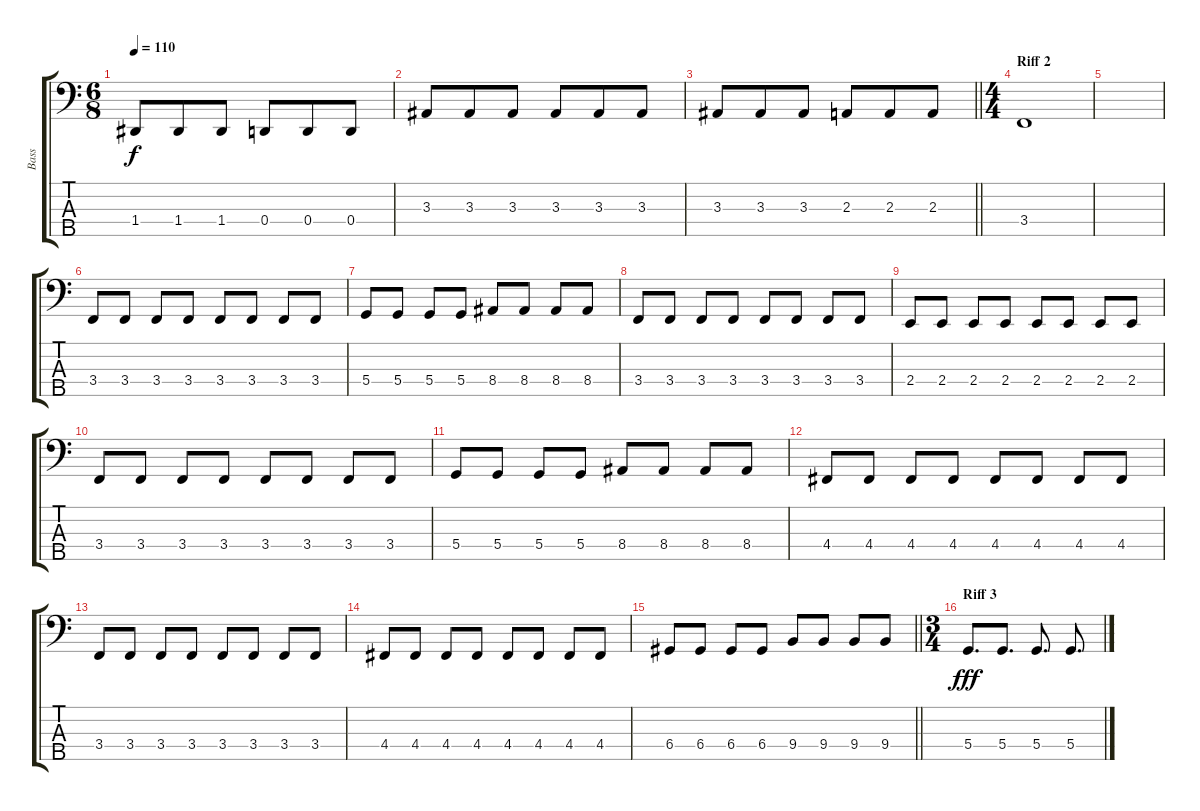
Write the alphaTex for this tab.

\track ("Bass" "Bass") {instrument electricbassfinger}
\staff {score tabs}
\tuning (F2 C2 G1 D1 A0) {hide}
\ts (6 8)
\tempo 110
\clef f4
\ks c
1.4.8{dy f} 1.4.8 1.4.8 0.4.8 0.4.8 0.4.8 |
3.3.8 3.3.8 3.3.8 3.3.8 3.3.8 3.3.8 |
\barLineRight lightlight
3.3.8 3.3.8 3.3.8 2.3.8 2.3.8 2.3.8 |
\ts (4 4)
\section ("" "Riff 2")
3.4.1 |
|
3.4.8 3.4.8 3.4.8 3.4.8 3.4.8 3.4.8 3.4.8 3.4.8 |
5.4.8 5.4.8 5.4.8 5.4.8 8.4.8 8.4.8 8.4.8 8.4.8 |
3.4.8 3.4.8 3.4.8 3.4.8 3.4.8 3.4.8 3.4.8 3.4.8 |
2.4.8 2.4.8 2.4.8 2.4.8 2.4.8 2.4.8 2.4.8 2.4.8 |
3.4.8 3.4.8 3.4.8 3.4.8 3.4.8 3.4.8 3.4.8 3.4.8 |
5.4.8 5.4.8 5.4.8 5.4.8 8.4.8 8.4.8 8.4.8 8.4.8 |
4.4.8 4.4.8 4.4.8 4.4.8 4.4.8 4.4.8 4.4.8 4.4.8 |
3.4.8 3.4.8 3.4.8 3.4.8 3.4.8 3.4.8 3.4.8 3.4.8 |
4.4.8 4.4.8 4.4.8 4.4.8 4.4.8 4.4.8 4.4.8 4.4.8 |
\barLineRight lightlight
6.4.8 6.4.8 6.4.8 6.4.8 9.4.8 9.4.8 9.4.8 9.4.8 |
\ts (3 4)
\section ("" "Riff 3")
5.4.8{d dy fff} 5.4.8{d} 5.4.8{d} 5.4.8{d}
